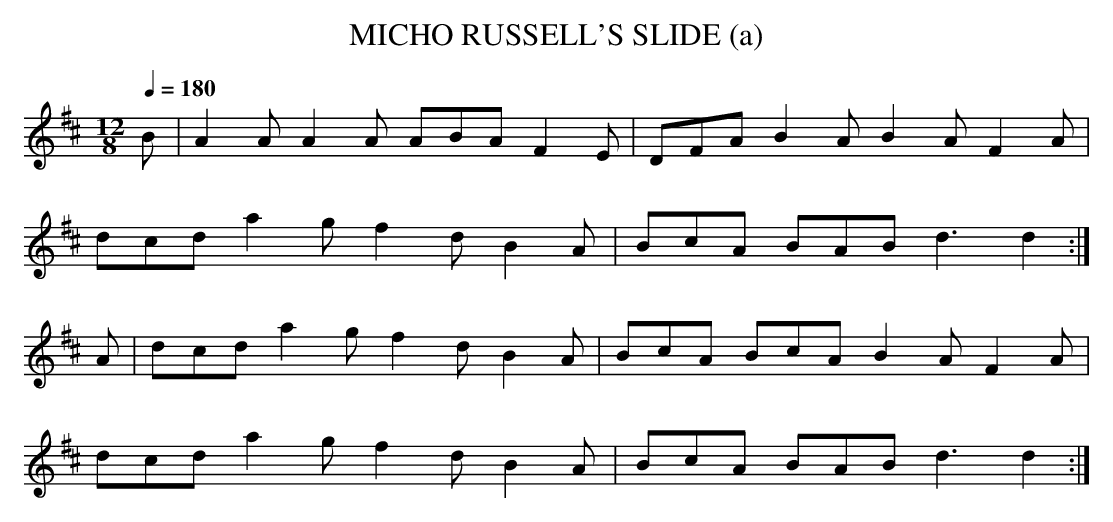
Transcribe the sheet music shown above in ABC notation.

X:1
T:MICHO RUSSELL'S SLIDE (a)
M:12/8
L:1/8
Q:1/4=180
K:D
B|A2A A2A ABA F2E|DFA B2A B2A F2A|
dcd a2g f2d B2A|BcA BAB d3 d2 :|
A|dcd a2g f2d B2A|BcA BcA B2A F2A|
dcd a2g f2d B2A|BcA BAB d3 d2 :|
